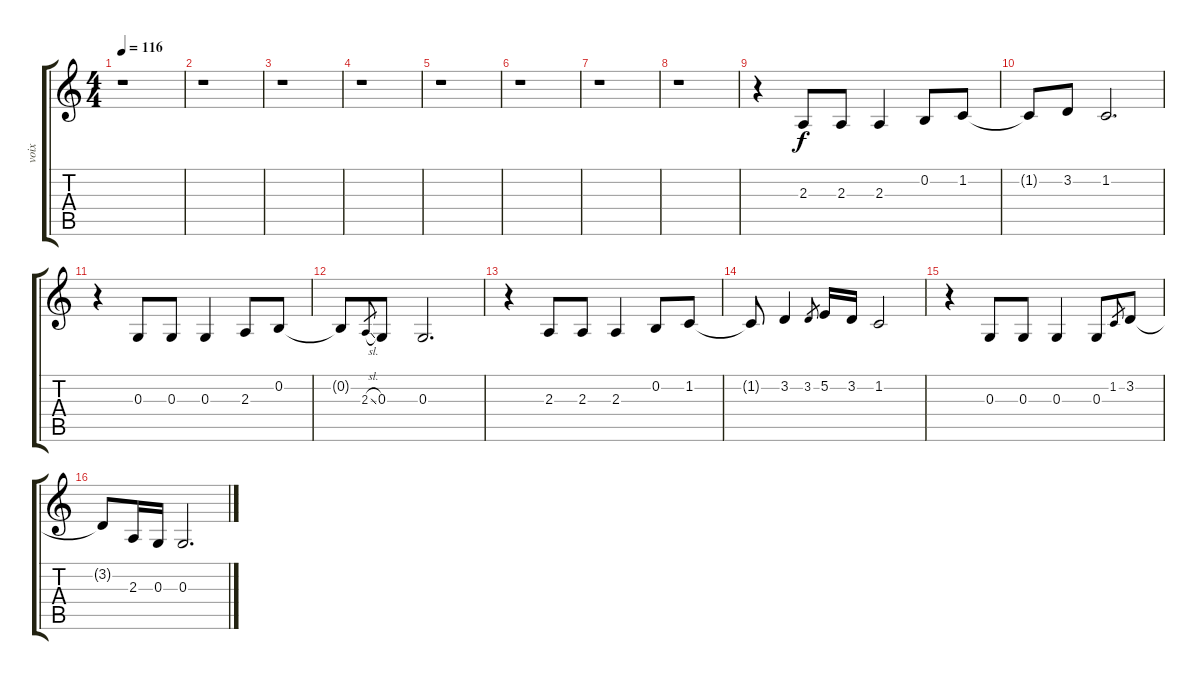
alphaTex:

\track ("voix" "voix") {instrument tangoaccordion}
\staff {score tabs}
\tuning (E4 B3 G3 D3 A2 E2) {hide}
\ts (4 4)
\tempo 116
\clef g2
\ks c
r.1{dy f} |
r.1 |
r.1 |
r.1 |
r.1 |
r.1 |
r.1 |
r.1 |
r.4 2.3.8 2.3.8 2.3.4 0.2.8 1.2.8 |
1.2{t}.8 3.2.8 1.2.2{d} |
r.4 0.3.8 0.3.8 0.3.4 2.3.8 0.2.8 |
0.2{t}.8 2.3{sl}.8{gr} 0.3.8 0.3.2{d} |
r.4 2.3.8 2.3.8 2.3.4 0.2.8 1.2.8 |
1.2{t}.8 3.2.4 3.2.8{gr} 5.2.16 3.2.16 1.2.2 |
r.4 0.3.8 0.3.8 0.3.4 0.3.8 1.2.8{gr} 3.2.8 |
3.2{t}.8 2.3.16 0.3.16 0.3.2{d}
